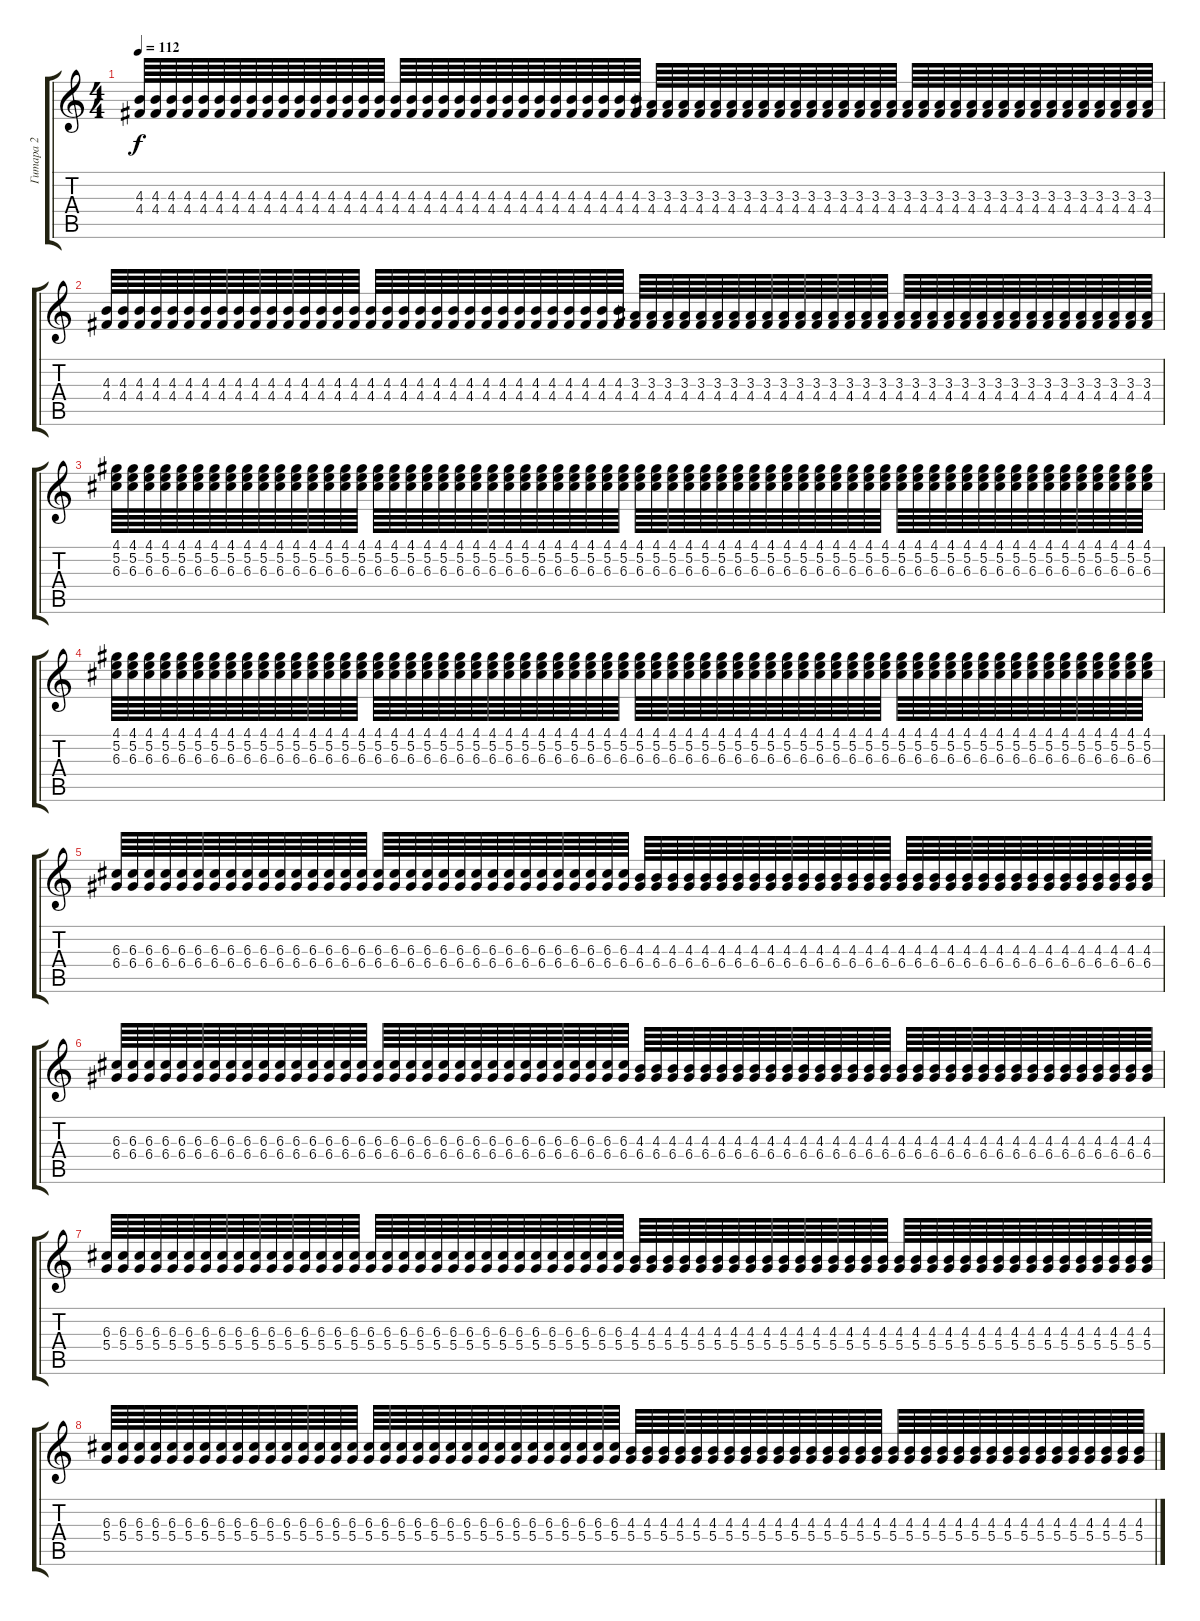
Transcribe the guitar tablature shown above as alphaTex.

\track ("Гитара 2" "Гитара 2") {instrument acousticguitarsteel}
\staff {score tabs}
\tuning (E4 B3 G3 D3 A2 E2) {hide}
\ts (4 4)
\tempo 112
\clef g2
\ks c
(4.3 4.4).64{dy f} (4.3 4.4).64 (4.3 4.4).64 (4.3 4.4).64 (4.3 4.4).64 (4.3 4.4).64 (4.3 4.4).64 (4.3 4.4).64 (4.3 4.4).64 (4.3 4.4).64 (4.3 4.4).64 (4.3 4.4).64 (4.3 4.4).64 (4.3 4.4).64 (4.3 4.4).64 (4.3 4.4).64 (4.3 4.4).64 (4.3 4.4).64 (4.3 4.4).64 (4.3 4.4).64 (4.3 4.4).64 (4.3 4.4).64 (4.3 4.4).64 (4.3 4.4).64 (4.3 4.4).64 (4.3 4.4).64 (4.3 4.4).64 (4.3 4.4).64 (4.3 4.4).64 (4.3 4.4).64 (4.3 4.4).64 (4.3 4.4).64 (3.3 4.4).64 (3.3 4.4).64 (3.3 4.4).64 (3.3 4.4).64 (3.3 4.4).64 (3.3 4.4).64 (3.3 4.4).64 (3.3 4.4).64 (3.3 4.4).64 (3.3 4.4).64 (3.3 4.4).64 (3.3 4.4).64 (3.3 4.4).64 (3.3 4.4).64 (3.3 4.4).64 (3.3 4.4).64 (3.3 4.4).64 (3.3 4.4).64 (3.3 4.4).64 (3.3 4.4).64 (3.3 4.4).64 (3.3 4.4).64 (3.3 4.4).64 (3.3 4.4).64 (3.3 4.4).64 (3.3 4.4).64 (3.3 4.4).64 (3.3 4.4).64 (3.3 4.4).64 (3.3 4.4).64 (3.3 4.4).64 (3.3 4.4).64 |
(4.3 4.4).64 (4.3 4.4).64 (4.3 4.4).64 (4.3 4.4).64 (4.3 4.4).64 (4.3 4.4).64 (4.3 4.4).64 (4.3 4.4).64 (4.3 4.4).64 (4.3 4.4).64 (4.3 4.4).64 (4.3 4.4).64 (4.3 4.4).64 (4.3 4.4).64 (4.3 4.4).64 (4.3 4.4).64 (4.3 4.4).64 (4.3 4.4).64 (4.3 4.4).64 (4.3 4.4).64 (4.3 4.4).64 (4.3 4.4).64 (4.3 4.4).64 (4.3 4.4).64 (4.3 4.4).64 (4.3 4.4).64 (4.3 4.4).64 (4.3 4.4).64 (4.3 4.4).64 (4.3 4.4).64 (4.3 4.4).64 (4.3 4.4).64 (3.3 4.4).64 (3.3 4.4).64 (3.3 4.4).64 (3.3 4.4).64 (3.3 4.4).64 (3.3 4.4).64 (3.3 4.4).64 (3.3 4.4).64 (3.3 4.4).64 (3.3 4.4).64 (3.3 4.4).64 (3.3 4.4).64 (3.3 4.4).64 (3.3 4.4).64 (3.3 4.4).64 (3.3 4.4).64 (3.3 4.4).64 (3.3 4.4).64 (3.3 4.4).64 (3.3 4.4).64 (3.3 4.4).64 (3.3 4.4).64 (3.3 4.4).64 (3.3 4.4).64 (3.3 4.4).64 (3.3 4.4).64 (3.3 4.4).64 (3.3 4.4).64 (3.3 4.4).64 (3.3 4.4).64 (3.3 4.4).64 (3.3 4.4).64 |
(4.1 5.2 6.3).64 (4.1 5.2 6.3).64 (4.1 5.2 6.3).64 (4.1 5.2 6.3).64 (4.1 5.2 6.3).64 (4.1 5.2 6.3).64 (4.1 5.2 6.3).64 (4.1 5.2 6.3).64 (4.1 5.2 6.3).64 (4.1 5.2 6.3).64 (4.1 5.2 6.3).64 (4.1 5.2 6.3).64 (4.1 5.2 6.3).64 (4.1 5.2 6.3).64 (4.1 5.2 6.3).64 (4.1 5.2 6.3).64 (4.1 5.2 6.3).64 (4.1 5.2 6.3).64 (4.1 5.2 6.3).64 (4.1 5.2 6.3).64 (4.1 5.2 6.3).64 (4.1 5.2 6.3).64 (4.1 5.2 6.3).64 (4.1 5.2 6.3).64 (4.1 5.2 6.3).64 (4.1 5.2 6.3).64 (4.1 5.2 6.3).64 (4.1 5.2 6.3).64 (4.1 5.2 6.3).64 (4.1 5.2 6.3).64 (4.1 5.2 6.3).64 (4.1 5.2 6.3).64 (4.1 5.2 6.3).64 (4.1 5.2 6.3).64 (4.1 5.2 6.3).64 (4.1 5.2 6.3).64 (4.1 5.2 6.3).64 (4.1 5.2 6.3).64 (4.1 5.2 6.3).64 (4.1 5.2 6.3).64 (4.1 5.2 6.3).64 (4.1 5.2 6.3).64 (4.1 5.2 6.3).64 (4.1 5.2 6.3).64 (4.1 5.2 6.3).64 (4.1 5.2 6.3).64 (4.1 5.2 6.3).64 (4.1 5.2 6.3).64 (4.1 5.2 6.3).64 (4.1 5.2 6.3).64 (4.1 5.2 6.3).64 (4.1 5.2 6.3).64 (4.1 5.2 6.3).64 (4.1 5.2 6.3).64 (4.1 5.2 6.3).64 (4.1 5.2 6.3).64 (4.1 5.2 6.3).64 (4.1 5.2 6.3).64 (4.1 5.2 6.3).64 (4.1 5.2 6.3).64 (4.1 5.2 6.3).64 (4.1 5.2 6.3).64 (4.1 5.2 6.3).64 (4.1 5.2 6.3).64 |
(4.1 5.2 6.3).64 (4.1 5.2 6.3).64 (4.1 5.2 6.3).64 (4.1 5.2 6.3).64 (4.1 5.2 6.3).64 (4.1 5.2 6.3).64 (4.1 5.2 6.3).64 (4.1 5.2 6.3).64 (4.1 5.2 6.3).64 (4.1 5.2 6.3).64 (4.1 5.2 6.3).64 (4.1 5.2 6.3).64 (4.1 5.2 6.3).64 (4.1 5.2 6.3).64 (4.1 5.2 6.3).64 (4.1 5.2 6.3).64 (4.1 5.2 6.3).64 (4.1 5.2 6.3).64 (4.1 5.2 6.3).64 (4.1 5.2 6.3).64 (4.1 5.2 6.3).64 (4.1 5.2 6.3).64 (4.1 5.2 6.3).64 (4.1 5.2 6.3).64 (4.1 5.2 6.3).64 (4.1 5.2 6.3).64 (4.1 5.2 6.3).64 (4.1 5.2 6.3).64 (4.1 5.2 6.3).64 (4.1 5.2 6.3).64 (4.1 5.2 6.3).64 (4.1 5.2 6.3).64 (4.1 5.2 6.3).64 (4.1 5.2 6.3).64 (4.1 5.2 6.3).64 (4.1 5.2 6.3).64 (4.1 5.2 6.3).64 (4.1 5.2 6.3).64 (4.1 5.2 6.3).64 (4.1 5.2 6.3).64 (4.1 5.2 6.3).64 (4.1 5.2 6.3).64 (4.1 5.2 6.3).64 (4.1 5.2 6.3).64 (4.1 5.2 6.3).64 (4.1 5.2 6.3).64 (4.1 5.2 6.3).64 (4.1 5.2 6.3).64 (4.1 5.2 6.3).64 (4.1 5.2 6.3).64 (4.1 5.2 6.3).64 (4.1 5.2 6.3).64 (4.1 5.2 6.3).64 (4.1 5.2 6.3).64 (4.1 5.2 6.3).64 (4.1 5.2 6.3).64 (4.1 5.2 6.3).64 (4.1 5.2 6.3).64 (4.1 5.2 6.3).64 (4.1 5.2 6.3).64 (4.1 5.2 6.3).64 (4.1 5.2 6.3).64 (4.1 5.2 6.3).64 (4.1 5.2 6.3).64 |
(6.3 6.4).64 (6.3 6.4).64 (6.3 6.4).64 (6.3 6.4).64 (6.3 6.4).64 (6.3 6.4).64 (6.3 6.4).64 (6.3 6.4).64 (6.3 6.4).64 (6.3 6.4).64 (6.3 6.4).64 (6.3 6.4).64 (6.3 6.4).64 (6.3 6.4).64 (6.3 6.4).64 (6.3 6.4).64 (6.3 6.4).64 (6.3 6.4).64 (6.3 6.4).64 (6.3 6.4).64 (6.3 6.4).64 (6.3 6.4).64 (6.3 6.4).64 (6.3 6.4).64 (6.3 6.4).64 (6.3 6.4).64 (6.3 6.4).64 (6.3 6.4).64 (6.3 6.4).64 (6.3 6.4).64 (6.3 6.4).64 (6.3 6.4).64 (4.3 6.4).64 (4.3 6.4).64 (4.3 6.4).64 (4.3 6.4).64 (4.3 6.4).64 (4.3 6.4).64 (4.3 6.4).64 (4.3 6.4).64 (4.3 6.4).64 (4.3 6.4).64 (4.3 6.4).64 (4.3 6.4).64 (4.3 6.4).64 (4.3 6.4).64 (4.3 6.4).64 (4.3 6.4).64 (4.3 6.4).64 (4.3 6.4).64 (4.3 6.4).64 (4.3 6.4).64 (4.3 6.4).64 (4.3 6.4).64 (4.3 6.4).64 (4.3 6.4).64 (4.3 6.4).64 (4.3 6.4).64 (4.3 6.4).64 (4.3 6.4).64 (4.3 6.4).64 (4.3 6.4).64 (4.3 6.4).64 (4.3 6.4).64 |
(6.3 6.4).64 (6.3 6.4).64 (6.3 6.4).64 (6.3 6.4).64 (6.3 6.4).64 (6.3 6.4).64 (6.3 6.4).64 (6.3 6.4).64 (6.3 6.4).64 (6.3 6.4).64 (6.3 6.4).64 (6.3 6.4).64 (6.3 6.4).64 (6.3 6.4).64 (6.3 6.4).64 (6.3 6.4).64 (6.3 6.4).64 (6.3 6.4).64 (6.3 6.4).64 (6.3 6.4).64 (6.3 6.4).64 (6.3 6.4).64 (6.3 6.4).64 (6.3 6.4).64 (6.3 6.4).64 (6.3 6.4).64 (6.3 6.4).64 (6.3 6.4).64 (6.3 6.4).64 (6.3 6.4).64 (6.3 6.4).64 (6.3 6.4).64 (4.3 6.4).64 (4.3 6.4).64 (4.3 6.4).64 (4.3 6.4).64 (4.3 6.4).64 (4.3 6.4).64 (4.3 6.4).64 (4.3 6.4).64 (4.3 6.4).64 (4.3 6.4).64 (4.3 6.4).64 (4.3 6.4).64 (4.3 6.4).64 (4.3 6.4).64 (4.3 6.4).64 (4.3 6.4).64 (4.3 6.4).64 (4.3 6.4).64 (4.3 6.4).64 (4.3 6.4).64 (4.3 6.4).64 (4.3 6.4).64 (4.3 6.4).64 (4.3 6.4).64 (4.3 6.4).64 (4.3 6.4).64 (4.3 6.4).64 (4.3 6.4).64 (4.3 6.4).64 (4.3 6.4).64 (4.3 6.4).64 (4.3 6.4).64 |
(6.3 5.4).64 (6.3 5.4).64 (6.3 5.4).64 (6.3 5.4).64 (6.3 5.4).64 (6.3 5.4).64 (6.3 5.4).64 (6.3 5.4).64 (6.3 5.4).64 (6.3 5.4).64 (6.3 5.4).64 (6.3 5.4).64 (6.3 5.4).64 (6.3 5.4).64 (6.3 5.4).64 (6.3 5.4).64 (6.3 5.4).64 (6.3 5.4).64 (6.3 5.4).64 (6.3 5.4).64 (6.3 5.4).64 (6.3 5.4).64 (6.3 5.4).64 (6.3 5.4).64 (6.3 5.4).64 (6.3 5.4).64 (6.3 5.4).64 (6.3 5.4).64 (6.3 5.4).64 (6.3 5.4).64 (6.3 5.4).64 (6.3 5.4).64 (4.3 5.4).64 (4.3 5.4).64 (4.3 5.4).64 (4.3 5.4).64 (4.3 5.4).64 (4.3 5.4).64 (4.3 5.4).64 (4.3 5.4).64 (4.3 5.4).64 (4.3 5.4).64 (4.3 5.4).64 (4.3 5.4).64 (4.3 5.4).64 (4.3 5.4).64 (4.3 5.4).64 (4.3 5.4).64 (4.3 5.4).64 (4.3 5.4).64 (4.3 5.4).64 (4.3 5.4).64 (4.3 5.4).64 (4.3 5.4).64 (4.3 5.4).64 (4.3 5.4).64 (4.3 5.4).64 (4.3 5.4).64 (4.3 5.4).64 (4.3 5.4).64 (4.3 5.4).64 (4.3 5.4).64 (4.3 5.4).64 (4.3 5.4).64 |
(6.3 5.4).64 (6.3 5.4).64 (6.3 5.4).64 (6.3 5.4).64 (6.3 5.4).64 (6.3 5.4).64 (6.3 5.4).64 (6.3 5.4).64 (6.3 5.4).64 (6.3 5.4).64 (6.3 5.4).64 (6.3 5.4).64 (6.3 5.4).64 (6.3 5.4).64 (6.3 5.4).64 (6.3 5.4).64 (6.3 5.4).64 (6.3 5.4).64 (6.3 5.4).64 (6.3 5.4).64 (6.3 5.4).64 (6.3 5.4).64 (6.3 5.4).64 (6.3 5.4).64 (6.3 5.4).64 (6.3 5.4).64 (6.3 5.4).64 (6.3 5.4).64 (6.3 5.4).64 (6.3 5.4).64 (6.3 5.4).64 (6.3 5.4).64 (4.3 5.4).64 (4.3 5.4).64 (4.3 5.4).64 (4.3 5.4).64 (4.3 5.4).64 (4.3 5.4).64 (4.3 5.4).64 (4.3 5.4).64 (4.3 5.4).64 (4.3 5.4).64 (4.3 5.4).64 (4.3 5.4).64 (4.3 5.4).64 (4.3 5.4).64 (4.3 5.4).64 (4.3 5.4).64 (4.3 5.4).64 (4.3 5.4).64 (4.3 5.4).64 (4.3 5.4).64 (4.3 5.4).64 (4.3 5.4).64 (4.3 5.4).64 (4.3 5.4).64 (4.3 5.4).64 (4.3 5.4).64 (4.3 5.4).64 (4.3 5.4).64 (4.3 5.4).64 (4.3 5.4).64 (4.3 5.4).64 (4.3 5.4).64
